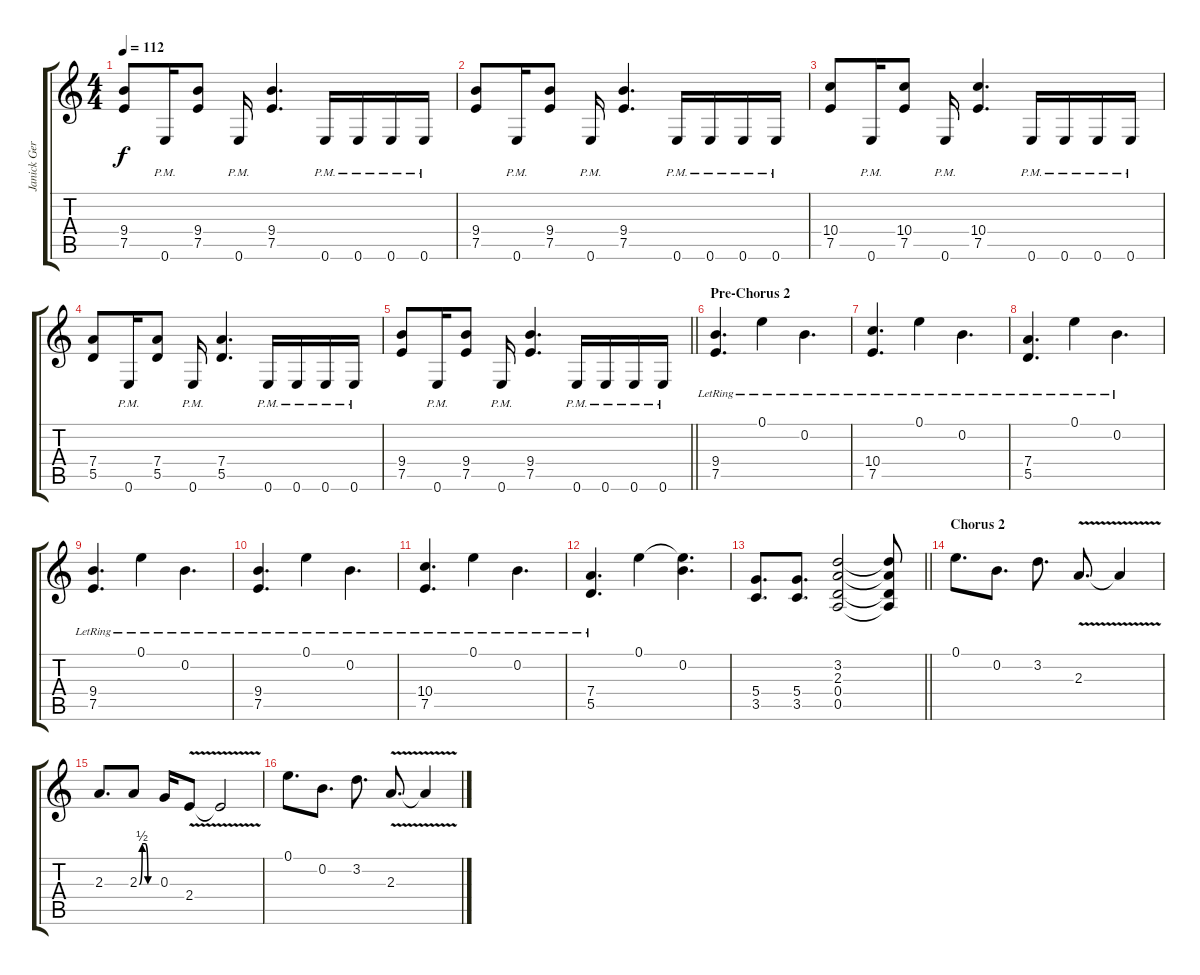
\track ("Janick Gers" "Janick Ger") {instrument distortionguitar}
\staff {score tabs}
\tuning (E4 B3 G3 D3 A2 E2) {hide}
\ts (4 4)
\tempo 112
\clef g2
\ks c
(9.4 7.5).8{dy f} 0.6{pm}.16 (9.4 7.5).8 0.6{pm}.16 (9.4 7.5).4{d} 0.6{pm}.16 0.6{pm}.16 0.6{pm}.16 0.6{pm}.16 |
(9.4 7.5).8 0.6{pm}.16 (9.4 7.5).8 0.6{pm}.16 (9.4 7.5).4{d} 0.6{pm}.16 0.6{pm}.16 0.6{pm}.16 0.6{pm}.16 |
(10.4 7.5).8 0.6{pm}.16 (10.4 7.5).8 0.6{pm}.16 (10.4 7.5).4{d} 0.6{pm}.16 0.6{pm}.16 0.6{pm}.16 0.6{pm}.16 |
(7.4 5.5).8 0.6{pm}.16 (7.4 5.5).8 0.6{pm}.16 (7.4 5.5).4{d} 0.6{pm}.16 0.6{pm}.16 0.6{pm}.16 0.6{pm}.16 |
\barLineRight lightlight
(9.4 7.5).8 0.6{pm}.16 (9.4 7.5).8 0.6{pm}.16 (9.4 7.5).4{d} 0.6{pm}.16 0.6{pm}.16 0.6{pm}.16 0.6{pm}.16 |
\section ("" "Pre-Chorus 2")
(9.4{lr} 7.5{lr}).4{d} 0.1{lr}.4 0.2{lr}.4{d} |
(10.4{lr} 7.5{lr}).4{d} 0.1{lr}.4 0.2{lr}.4{d} |
(7.4{lr} 5.5{lr}).4{d} 0.1{lr}.4 0.2{lr}.4{d} |
(9.4{lr} 7.5{lr}).4{d} 0.1{lr}.4 0.2{lr}.4{d} |
(9.4{lr} 7.5{lr}).4{d} 0.1{lr}.4 0.2{lr}.4{d} |
(10.4{lr} 7.5{lr}).4{d} 0.1{lr}.4 0.2{lr}.4{d} |
(7.4{lr} 5.5{lr}).4{d} 0.1.4 (0.1{t} 0.2).4{d} |
\barLineRight lightlight
(5.4 3.5).8{d} (5.4 3.5).8{d} (3.2 2.3 0.4 0.5).2 (3.2{t} 2.3{t} 0.4{t} 0.5{t}).8 |
\section ("" "Chorus 2")
0.1.8{d} 0.2.8{d} 3.2.8{d} 2.3{v}.8{d} 2.3{t}.4 |
2.3.8{d} 2.3{be (custom 0 0 10 2 20 2 30 0 60 0)}.8 0.3.16 2.4{v}.8 2.4{t}.2 |
0.1.8{d} 0.2.8{d} 3.2.8{d} 2.3{v}.8{d} 2.3{t}.4
